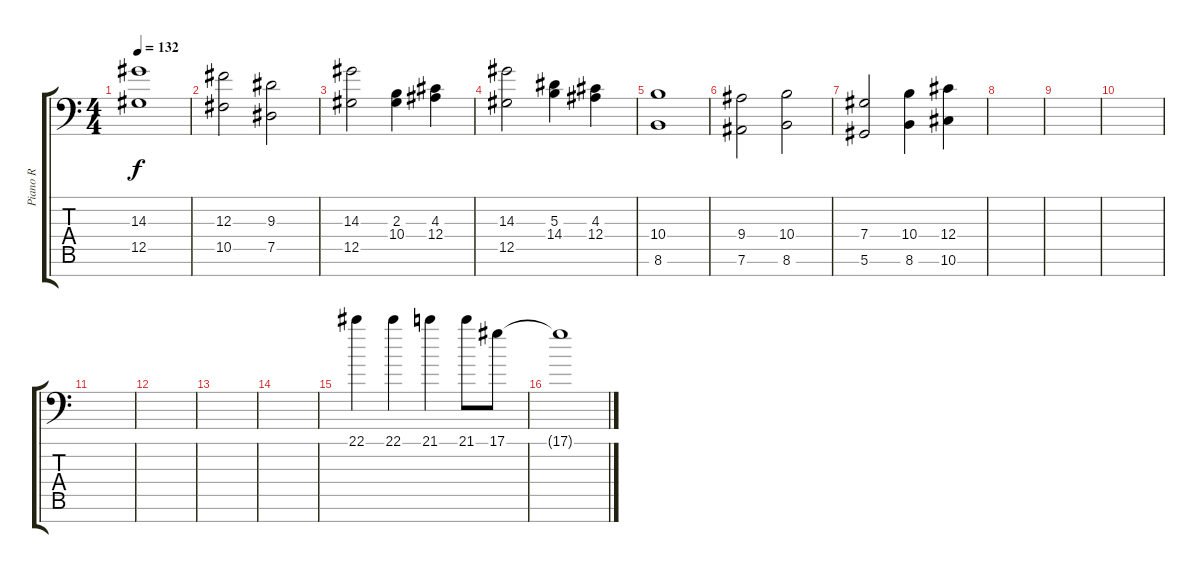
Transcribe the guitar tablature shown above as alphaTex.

\track ("Piano R" "Piano R") {instrument acousticgrandpiano}
\staff {score tabs}
\tuning (Eb4 Bb3 Gb3 Db3 Ab2 Eb2 Bb1) {hide}
\ts (4 4)
\tempo 132
\clef f4
\ks c
(14.3 12.5).1{dy f} |
(12.3 10.5).2 (9.3 7.5).2 |
(14.3 12.5).2 (2.3 10.4).4 (4.3 12.4).4 |
(14.3 12.5).2 (5.3 14.4).4 (4.3 12.4).4 |
(10.4 8.6).1 |
(9.4 7.6).2 (10.4 8.6).2 |
(7.4 5.6).2 (10.4 8.6).4 (12.4 10.6).4 |
|
|
|
|
|
|
|
22.1.4 22.1.4 21.1.4 21.1.8 17.1.8 |
17.1{t}.1
